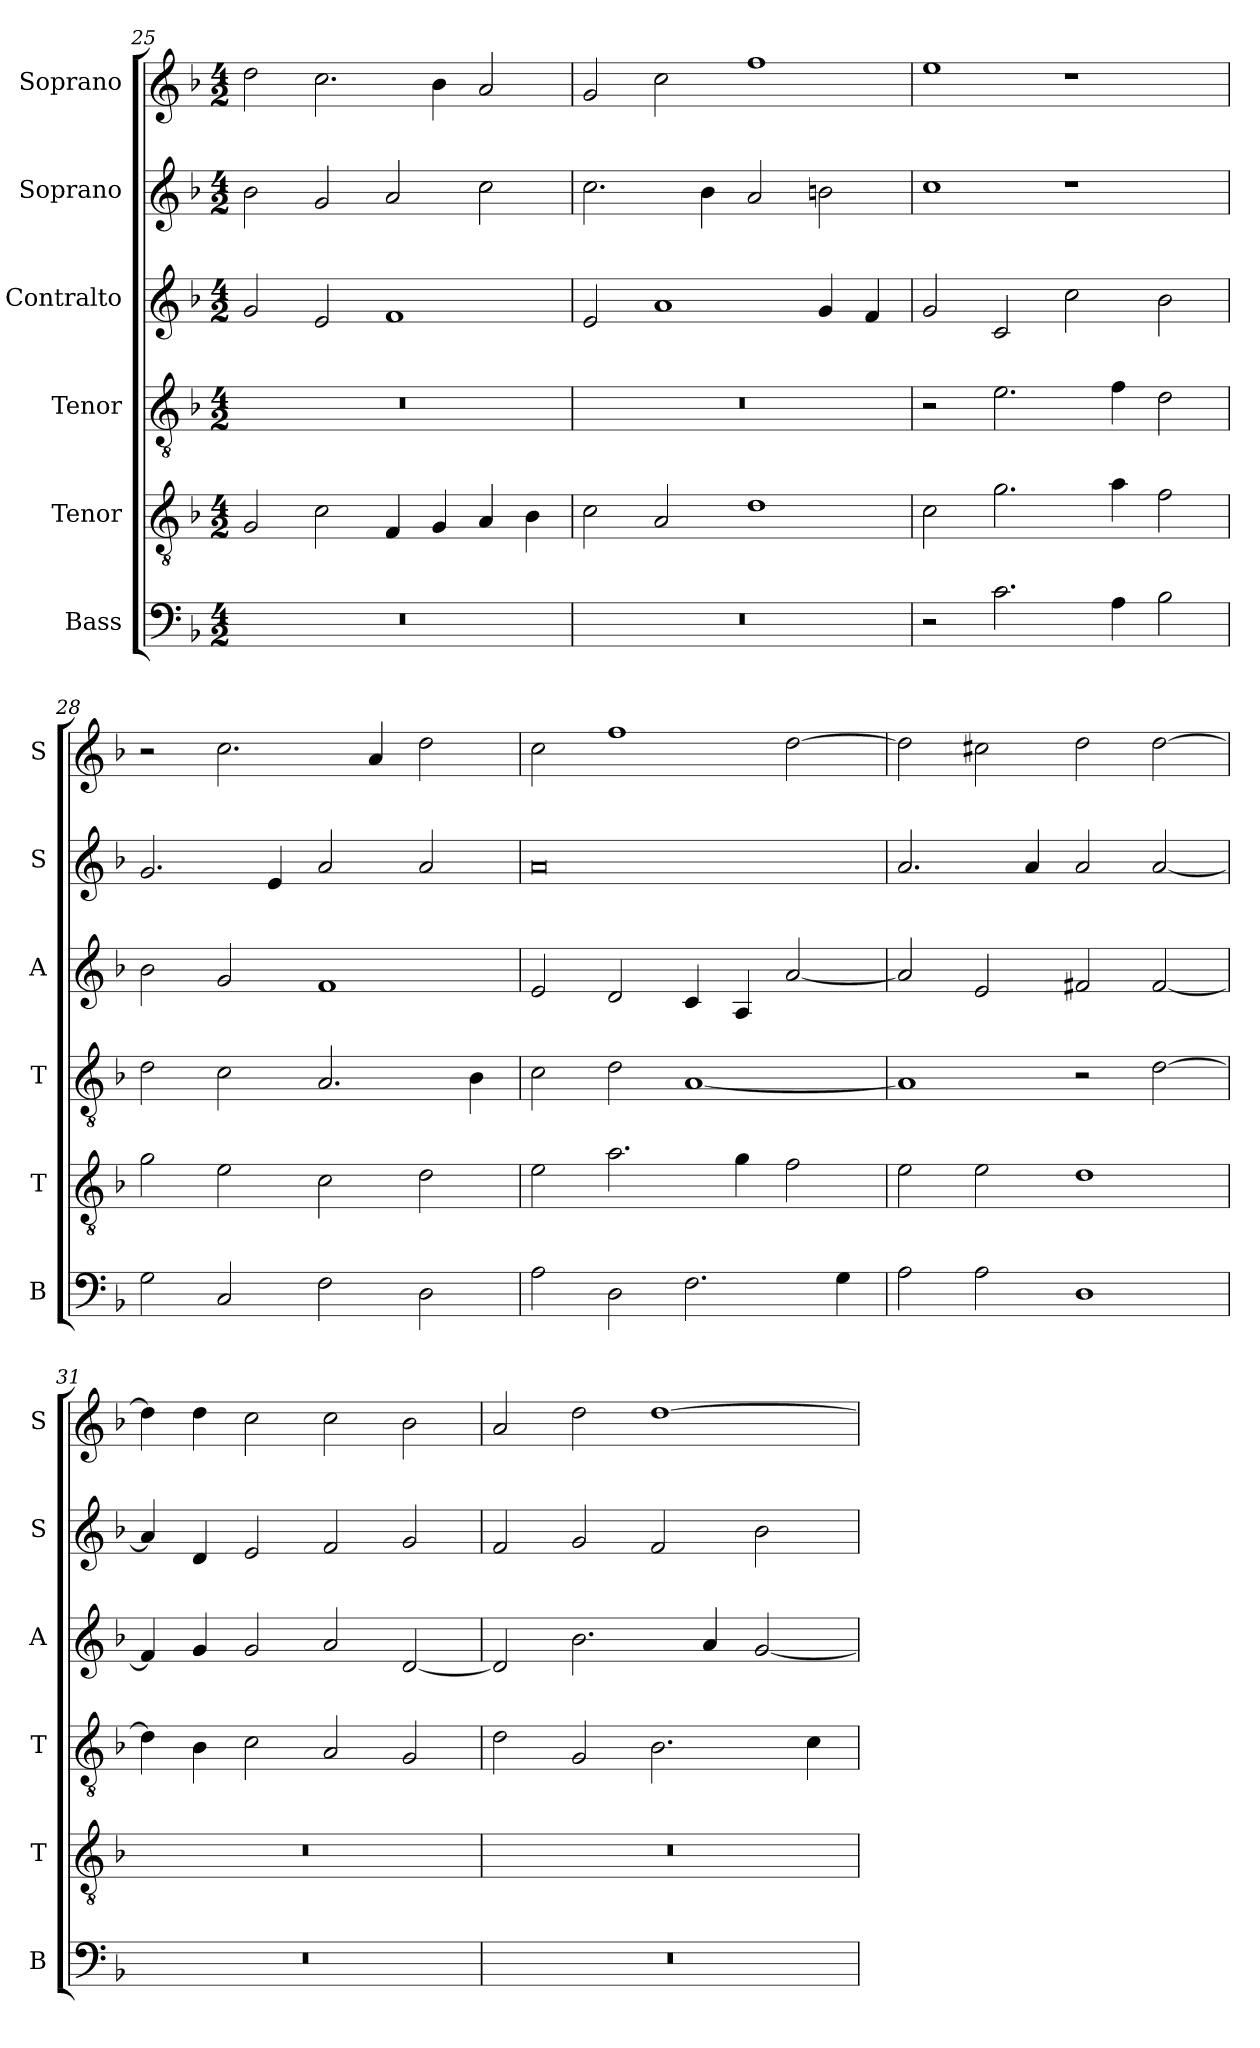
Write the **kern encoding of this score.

**kern	**kern	**kern	**kern	**kern	**kern
*part6	*part5	*part4	*part3	*part2	*part1
*staff6	*staff5	*staff4	*staff3	*staff2	*staff1
*I"Bass	*I"Tenor	*I"Tenor	*I"Contralto	*I"Soprano	*I"Soprano
*I'B	*I'T	*I'T	*I'A	*I'S	*I'S
*clefF4	*clefGv2	*clefGv2	*clefG2	*clefG2	*clefG2
*k[b-]	*k[b-]	*k[b-]	*k[b-]	*k[b-]	*k[b-]
*G:dor	*G:dor	*G:dor	*G:dor	*G:dor	*G:dor
*M4/2	*M4/2	*M4/2	*M4/2	*M4/2	*M4/2
=25	=25	=25	=25	=25	=25
0r	2G	0r	2g	2b-	2dd
.	2c	.	2e	2g	2.cc
.	4F	.	1f	2a	.
.	4G	.	.	.	4b-
.	4A	.	.	2cc	2a
.	4B-	.	.	.	.
=26	=26	=26	=26	=26	=26
0r	2c	0r	2e	2.cc	2g
.	2A	.	1a	.	2cc
.	.	.	.	4b-	.
.	1d	.	.	2a	1ff
.	.	.	4g	2bn	.
.	.	.	4f	.	.
=27	=27	=27	=27	=27	=27
2r	2c	2r	2g	1cc	1ee
2.c	2.g	2.e	2c	.	.
.	.	.	2cc	1r	1r
4A	4a	4f	.	.	.
2B-	2f	2d	2b-	.	.
=28	=28	=28	=28	=28	=28
2G	2g	2d	2b-	2.g	2r
2C	2e	2c	2g	.	2.cc
.	.	.	.	4e	.
2F	2c	2.A	1f	2a	.
.	.	.	.	.	4a
2D	2d	.	.	2a	2dd
.	.	4B-	.	.	.
=29	=29	=29	=29	=29	=29
2A	2e	2c	2e	0a	2cc
2D	2.a	2d	2d	.	1ff
2.F	.	[1A	4c	.	.
.	4g	.	4A	.	.
.	2f	.	[2a	.	[2dd
4G	.	.	.	.	.
=30	=30	=30	=30	=30	=30
2A	2e	1A]	2a]	2.a	2dd]
2A	2e	.	2e	.	2cc#X
.	.	.	.	4a	.
1D	1d	2r	2f#X	2a	2dd
.	.	[2d	[2f#	[2a	[2dd
=31	=31	=31	=31	=31	=31
0r	0r	4d]	4f#]	4a]	4dd]
.	.	4B-	4g	4d	4dd
.	.	2c	2g	2e	2cc
.	.	2A	2a	2f	2cc
.	.	2G	[2d	2g	2b-
=32	=32	=32	=32	=32	=32
0r	0r	2d	2d]	2f	2a
.	.	2G	2.b-	2g	2dd
.	.	2.B-	.	2f	[1dd
.	.	.	4a	.	.
.	.	.	[2g	2b-	.
.	.	4c	.	.	.
=	=	=	=	=	=
*-	*-	*-	*-	*-	*-
